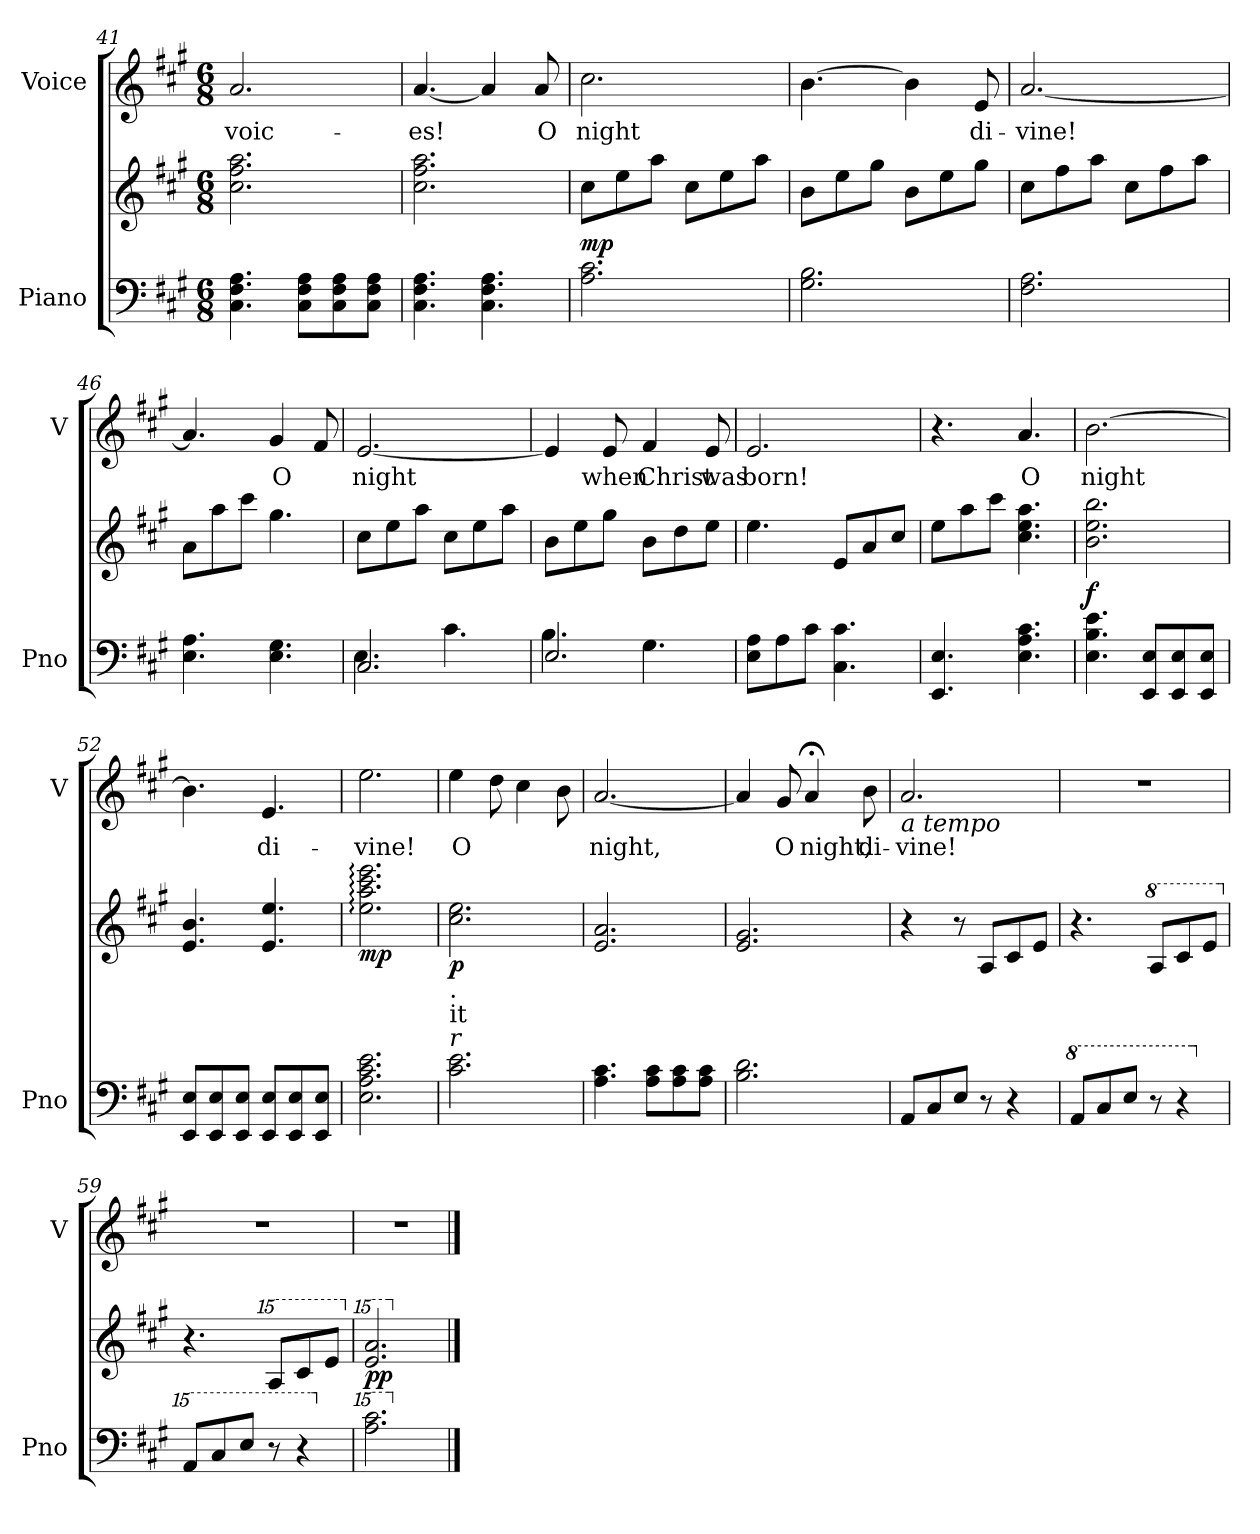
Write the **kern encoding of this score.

**kern	**kern	**dynam	**kern	**text
*part2	*part2	*part2	*part1	*part1
*staff3	*staff2	*staff2/3	*staff1	*staff1
*I"Piano	*	*	*I"Voice	*
*I'Pno	*	*	*I'V	*
*clefF4	*clefG2	*	*clefG2	*
*k[f#c#g#]	*k[f#c#g#]	*	*k[f#c#g#]	*
*M6/8	*M6/8	*	*M6/8	*
=41	=41	=41	=41	=41
!	!	!	!	!LO:LY:b
4.C#\ 4.F#\ 4.A\	2.cc#\ 2.ff#\ 2.aa\	.	2.a/	voic-
8C#\ 8F#\ 8A\L	.	.	.	.
8C#\ 8F#\ 8A\	.	.	.	.
8C#\ 8F#\ 8A\J	.	.	.	.
=42	=42	=42	=42	=42
!	!	!	!	!LO:LY:b
4.C#\ 4.F#\ 4.A\	2.cc#\ 2.ff#\ 2.aa\	.	[4.a/	-es!
4.C#\ 4.F#\ 4.A\	.	.	4a/]	.
!	!	!	!	!LO:LY:b
.	.	.	8a/	O
=43	=43	=43	=43	=43
!	!	!LO:DY:a=2	!	!LO:LY:b
2.A\ 2.c#\	8cc#\L	mp	2.cc#\	night
.	8ee\	.	.	.
.	8aa\J	.	.	.
.	8cc#\L	.	.	.
.	8ee\	.	.	.
.	8aa\J	.	.	.
=44	=44	=44	=44	=44
2.G#\ 2.B\	8b\L	.	[4.b\	.
.	8ee\	.	.	.
.	8gg#\J	.	.	.
.	8b\L	.	4b\]	.
.	8ee\	.	.	.
!	!	!	!	!LO:LY:b
.	8gg#\J	.	8e/	di-
=45	=45	=45	=45	=45
!	!	!	!	!LO:LY:b
2.F#\ 2.A\	8cc#\L	.	[2.a/	-vine!
.	8ff#\	.	.	.
.	8aa\J	.	.	.
.	8cc#\L	.	.	.
.	8ff#\	.	.	.
.	8aa\J	.	.	.
=46	=46	=46	=46	=46
4.E\ 4.A\	8a\L	.	4.a/]	.
.	8aa\	.	.	.
.	8ccc#\J	.	.	.
!	!	!	!	!LO:LY:b
4.E\ 4.G#\	4.gg#\	.	4g#/	O
.	.	.	8f#/	.
!!LO:LB:g=z
=47	=47	=47	=47	=47
*^	*	*	*	*
!	!	!	!	!	!LO:LY:b
2.C#/	4.E\	8cc#\L	.	[2.e/	night
.	.	8ee\	.	.	.
.	.	8aa\J	.	.	.
.	4.c#\	8cc#\L	.	.	.
.	.	8ee\	.	.	.
.	.	8aa\J	.	.	.
=48	=48	=48	=48	=48	=48
2.E/	4.B\	8b\L	.	4e/]	.
.	.	8ee\	.	.	.
!	!	!	!	!	!LO:LY:b
.	.	8gg#\J	.	8e/	when
!	!	!	!	!	!LO:LY:b
.	4.G#\	8b\L	.	4f#/	Christ
.	.	8dd\	.	.	.
!	!	!	!	!	!LO:LY:b
.	.	8ee\J	.	8e/	was
*v	*v	*	*	*	*
=49	=49	=49	=49	=49
!	!	!	!	!LO:LY:b
8E\ 8A\L	4.ee\	.	2.e/	born!
8A\	.	.	.	.
8c#\J	.	.	.	.
4.C#\ 4.c#\	8e/L	.	.	.
.	8a/	.	.	.
.	8cc#/J	.	.	.
=50	=50	=50	=50	=50
4.EE/ 4.E/	8ee\L	.	4.r	.
.	8aa\	.	.	.
.	8ccc#\J	.	.	.
!	!	!	!	!LO:LY:b
4.E\ 4.A\ 4.c#\	4.cc#\ 4.ee\ 4.aa\	.	4.a/	O
=51	=51	=51	=51	=51
!	!	!LO:DY:a=2	!	!LO:LY:b
4.E\ 4.B\ 4.e\	2.b\ 2.ee\ 2.bb\	f	[2.b\	night
8EE/ 8E/L	.	.	.	.
8EE/ 8E/	.	.	.	.
8EE/ 8E/J	.	.	.	.
=52	=52	=52	=52	=52
8EE/ 8E/L	4.e/ 4.b/	.	4.b\]	.
8EE/ 8E/	.	.	.	.
8EE/ 8E/J	.	.	.	.
!	!	!	!	!LO:LY:b
8EE/ 8E/L	4.e/ 4.ee/	.	4.e/	di-
8EE/ 8E/	.	.	.	.
8EE/ 8E/J	.	.	.	.
=53	=53	=53	=53	=53
!	!	!LO:DY:b	!	!LO:LY:b
2.E\ 2.A\ 2.c#\ 2.e\	2.ee\: 2.aa\: 2.ccc#\: 2.eee\:	mp	2.ee\	-vine!
!!LO:LB:g=z
=54	=54	=54	=54	=54
!LO:TX:a:i:t=r	!	!	!	!
!LO:TX:a:t=it	!	!	!	!
!LO:TX:a:t=.	!	!	!	!
!	!	!LO:DY:b	!	!LO:LY:b
2.c#\ 2.e\	2.cc#\ 2.ee\	p	4ee\	O
.	.	.	8dd\	.
.	.	.	4cc#\	.
.	.	.	8b\	.
=55	=55	=55	=55	=55
!	!	!	!	!LO:LY:b
4.A\ 4.c#\	2.e/ 2.a/	.	[2.a/	night,
8A\ 8c#\L	.	.	.	.
8A\ 8c#\	.	.	.	.
8A\ 8c#\J	.	.	.	.
=56	=56	=56	=56	=56
2.B\ 2.d\	2.e/ 2.g#/	.	4a/]	.
!	!	!	!	!LO:LY:b
.	.	.	8g#/	O
!	!	!	!	!LO:LY:b
.	.	.	4a;</	night,
!	!	!	!	!LO:LY:b
.	.	.	8b\	di-
=57	=57	=57	=57	=57
!	!	!	!LO:TX:b:i:t=a tempo	!
!	!	!	!	!LO:LY:b
8AA/L	4r	.	2.a/	-vine!
8C#/	.	.	.	.
8E/J	8r	.	.	.
8r	8A/L	.	.	.
4r	8c#/	.	.	.
.	8e/J	.	.	.
=58	=58	=58	=58	=58
*8va	*	*	*	*
8A/L	4.r	.	2.r	.
8c#/	.	.	.	.
8e/J	.	.	.	.
*	*8va	*	*	*
8r	8a/L	.	.	.
4r	8cc#/	.	.	.
.	8ee/J	.	.	.
=59	=59	=59	=59	=59
*X8va	*	*	*	*
*15ma	*	*	*	*
*	*X8va	*	*	*
8a/L	4.r	.	2.r	.
8cc#/	.	.	.	.
8ee/J	.	.	.	.
*	*15ma	*	*	*
8r	8aa/L	.	.	.
4r	8ccc#/	.	.	.
.	8eee/J	.	.	.
=60	=60	=60	=60	=60
*X15ma	*	*	*	*
*15ma	*	*	*	*
*	*X15ma	*	*	*
*	*15ma	*	*	*
!	!	!LO:DY:b	!	!
2.aa\ 2.ccc#\	2.eee/ 2.aaa/	pp	2.r	.
*X15ma	*	*	*	*
*	*X15ma	*	*	*
==	==	==	==	==
*-	*-	*-	*-	*-
